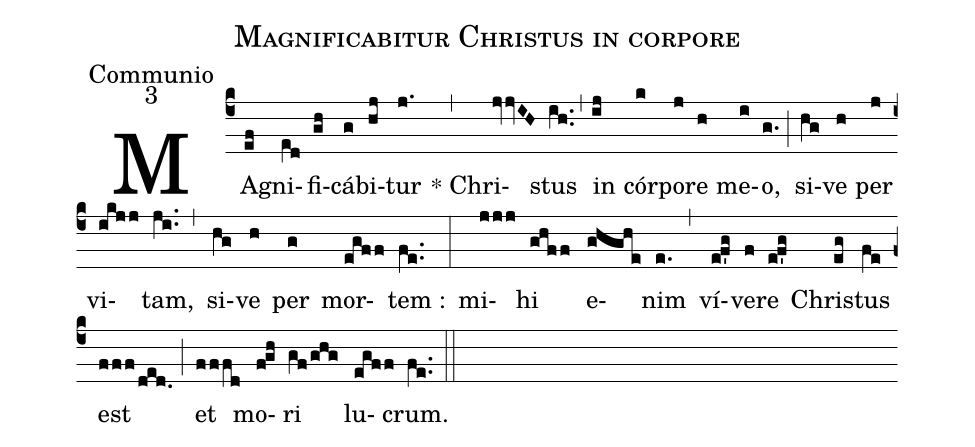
name:Magnificabitur Christus in corpore;
office-part:Communio;
mode:3;
%%
(c4) MA(ef)gni(e[ll:1]d)fi(gh)cá(g)bi(hj)tur(j.) (,) * Chri(jvvIH)stus(ih..) (,) in(ij) cór(k)po(j)re(h) me(i)o,(g.) (;) si(hg)ve(h) per(j) vi(ikjj)tam,(ji..) (,) si(hg)ve(h) per(g) mor(egff)tem :(fe..) (:) mi(jjj)hi(ghff) e(ghghe)nim(e.) (,) ví(ef'g)ve(f)re(ef'g) Chri(eg)stus(fe) est(fff/ded.) (;) et(fffd) mo(fgh)ri(gf/ghg) lu(egff)crum.(fe..) (::)
